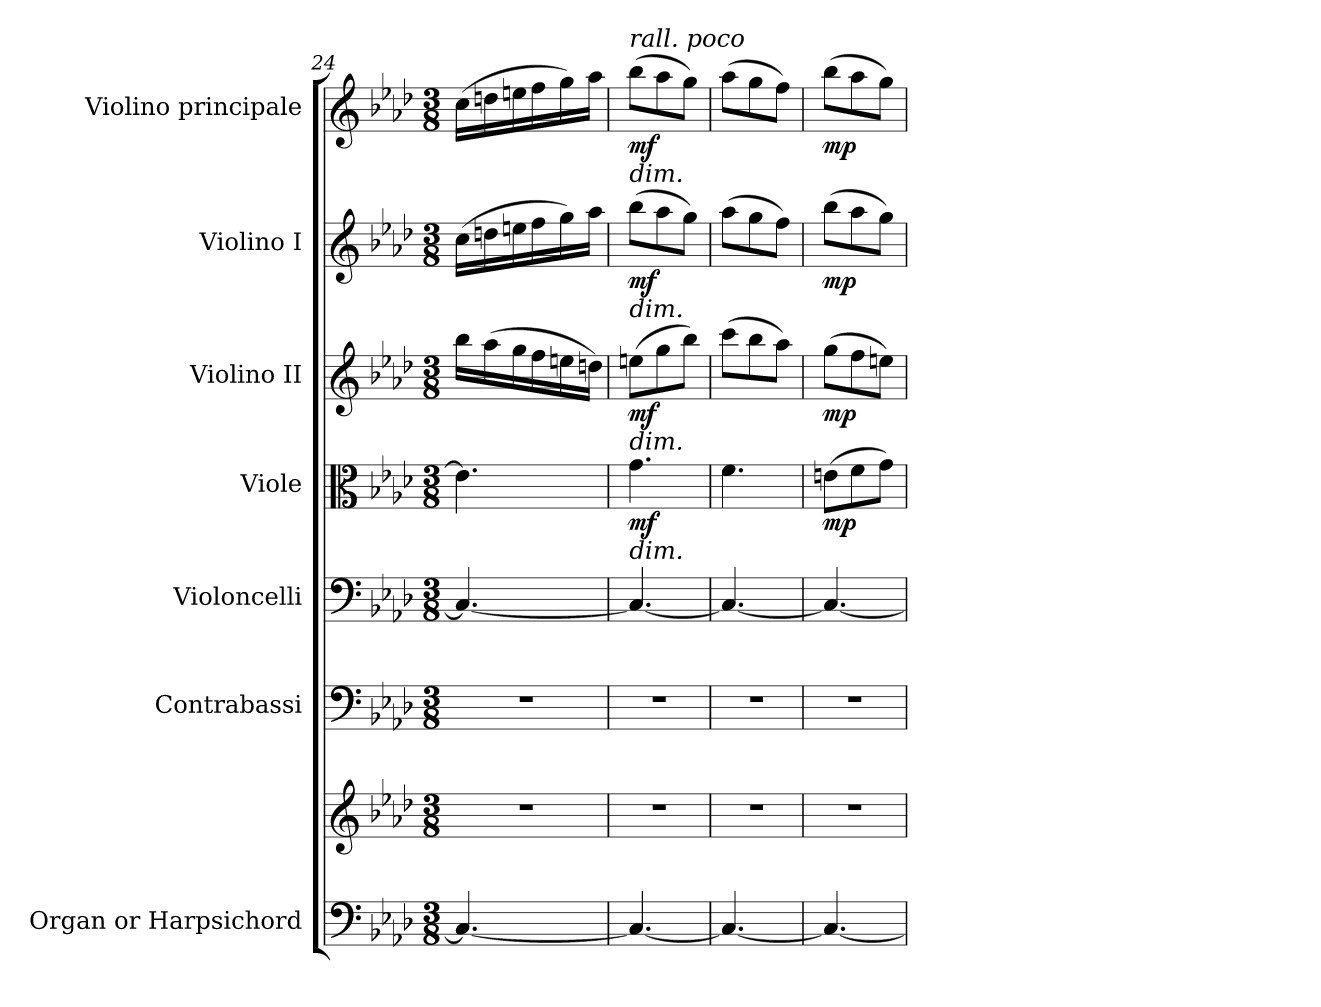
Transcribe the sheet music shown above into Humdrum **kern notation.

**kern	**kern	**kern	**kern	**kern	**dynam	**kern	**dynam	**kern	**dynam	**kern	**dynam
*part7	*part7	*part6	*part5	*part4	*part4	*part3	*part3	*part2	*part2	*part1	*part1
*staff8	*staff7	*staff6	*staff5	*staff4	*staff4	*staff3	*staff3	*staff2	*staff2	*staff1	*staff1
*I"Organ or Harpsichord	*	*I"Contrabassi	*I"Violoncelli	*I"Viole	*	*I"Violino II	*	*I"Violino I	*	*I"Violino principale	*
*I'Hch.	*	*I'Cbs.	*I'Vcl.	*I'Vle.	*	*I'Vln. II	*	*I'Vln. I	*	*I'Vln.	*
*clefF4	*clefG2	*clefF4	*clefF4	*clefC3	*	*clefG2	*	*clefG2	*	*clefG2	*
*	*	*ITrd7c12	*	*	*	*	*	*	*	*	*
*k[b-e-a-d-]	*k[b-e-a-d-]	*k[b-e-a-d-]	*k[b-e-a-d-]	*k[b-e-a-d-]	*	*k[b-e-a-d-]	*	*k[b-e-a-d-]	*	*k[b-e-a-d-]	*
*M3/8	*M3/8	*M3/8	*M3/8	*M3/8	*	*M3/8	*	*M3/8	*	*M3/8	*
=24	=24	=24	=24	=24	=24	=24	=24	=24	=24	=24	=24
4.C/_	4.r	4.r	4.C/_	4.e\]	.	16bb-\LL	.	(>16cc\LL	.	(>16cc\LL	.
.	.	.	.	.	.	(>16aa-\	.	16ddn\	.	16ddn\	.
.	.	.	.	.	.	16gg\	.	16een\	.	16een\	.
.	.	.	.	.	.	16ff\	.	16ff\	.	16ff\	.
.	.	.	.	.	.	16een\	.	16gg\)	.	16gg\)	.
.	.	.	.	.	.	16ddn\JJ)	.	16aa-\JJ	.	16aa-\JJ	.
=25	=25	=25	=25	=25	=25	=25	=25	=25	=25	=25	=25
!	!	!	!	!	!	!	!	!	!	!LO:TX:a:i:t=rall. poco	!
!	!	!	!	!	!	!	!	!	!	!LO:TX:b:i:t=dim.	!
!	!	!	!	!	!	!	!	!LO:TX:b:i:t=dim.	!	!	!
!	!	!	!	!	!	!LO:TX:b:i:t=dim.	!	!	!	!	!
!	!	!	!	!LO:TX:b:i:t=dim.	!	!	!	!	!	!	!
!	!	!	!	!	!LO:DY:b	!	!LO:DY:b	!	!LO:DY:b	!	!LO:DY:b
4.C/_	4.r	4.r	4.C/_	4.g\	mf	(>8een\L	mf	(>8bb-\L	mf	(>8bb-\L	mf
.	.	.	.	.	.	8gg\	.	8aa-\	.	8aa-\	.
.	.	.	.	.	.	8bb-\J)	.	8gg\J)	.	8gg\J)	.
=26	=26	=26	=26	=26	=26	=26	=26	=26	=26	=26	=26
4.C/_	4.r	4.r	4.C/_	4.f\	.	(>8ccc\L	.	(>8aa-\L	.	(>8aa-\L	.
.	.	.	.	.	.	8bb-\	.	8gg\	.	8gg\	.
.	.	.	.	.	.	8aa-\J)	.	8ff\J)	.	8ff\J)	.
=27	=27	=27	=27	=27	=27	=27	=27	=27	=27	=27	=27
!	!	!	!	!	!LO:DY:b	!	!LO:DY:b	!	!LO:DY:b	!	!LO:DY:b
4.C/_	4.r	4.r	4.C/_	(>8en\L	mp	(>8gg\L	mp	(>8bb-\L	mp	(>8bb-\L	mp
.	.	.	.	8f\	.	8ff\	.	8aa-\	.	8aa-\	.
.	.	.	.	8g\J)	.	8een\J)	.	8gg\J)	.	8gg\J)	.
=	=	=	=	=	=	=	=	=	=	=	=
*-	*-	*-	*-	*-	*-	*-	*-	*-	*-	*-	*-
